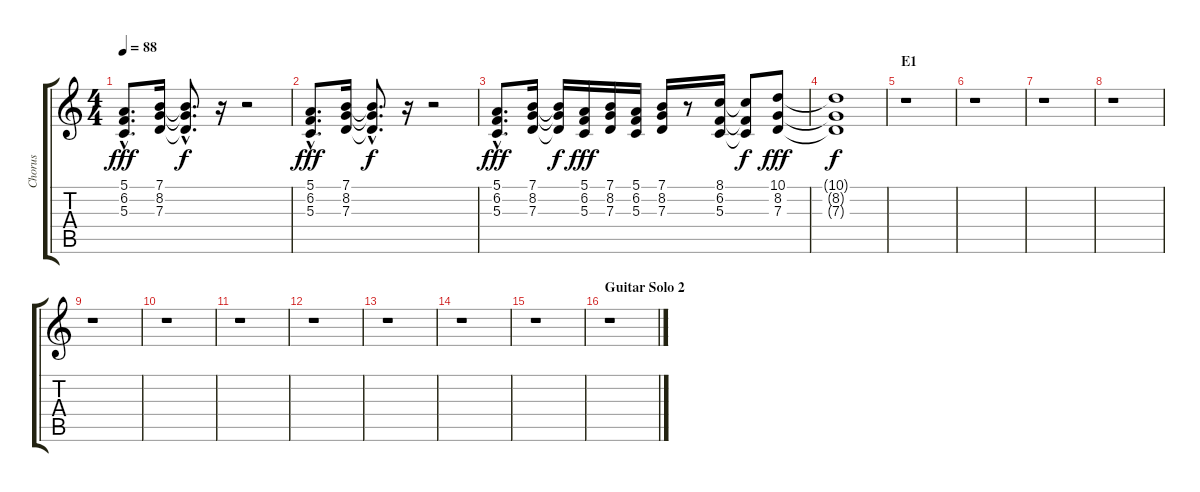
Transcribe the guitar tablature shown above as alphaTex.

\track ("Chorus" "Chorus") {instrument choiraahs}
\staff {score tabs}
\tuning (E4 B3 G3 D3 A2 E2) {hide}
\ts (4 4)
\tempo 88
\clef g2
\ks c
(5.1{hac} 6.2{hac} 5.3{hac}).8{d dy fff} (7.1 8.2 7.3).16 (7.1{hac t} 8.2{hac t} 7.3{hac t}).8{d dy f} r.16 r.2 |
(5.1{hac} 6.2{hac} 5.3{hac}).8{d dy fff} (7.1 8.2 7.3).16 (7.1{hac t} 8.2{hac t} 7.3{hac t}).8{d dy f} r.16 r.2 |
(5.1{hac} 6.2{hac} 5.3{hac}).8{d dy fff} (7.1 8.2 7.3).16 (7.1{t} 8.2{t} 7.3{t}).16{dy f} (5.1 6.2 5.3).16{dy fff} (7.1 8.2 7.3).16 (5.1 6.2 5.3).16 (7.1 8.2 7.3).16 r.8 (8.1 6.2 5.3).16 (8.1{t} 6.2{t} 5.3{t}).8{dy f} (10.1 8.2 7.3).8{dy fff} |
(10.1{t} 8.2{t} 7.3{t}).1{dy f} |
\section ("" "E1")
r.1 |
r.1 |
r.1 |
r.1 |
r.1 |
r.1 |
r.1 |
r.1 |
r.1 |
r.1 |
r.1 |
\section ("" "Guitar Solo 2")
r.1
